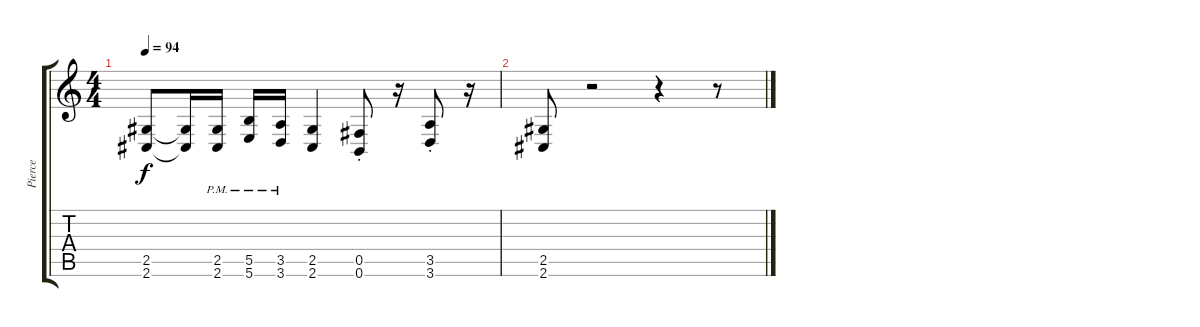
\track ("Pierce" "Pierce") {instrument distortionguitar}
\staff {score tabs}
\tuning (Db4 Ab3 E3 B2 Gb2 B1) {hide}
\ts (4 4)
\tempo 94
\clef g2
\ks c
(2.5 2.6).8{dy f} (2.5{t} 2.6{t}).16 (2.5{pm} 2.6{pm}).16 (5.5{pm} 5.6{pm}).16 (3.5{pm} 3.6{pm}).16 (2.5 2.6).4 (0.5{st} 0.6{st}).8 r.16 (3.5{st} 3.6{st}).8 r.16 |
(2.5 2.6).8 r.2 r.4 r.8
